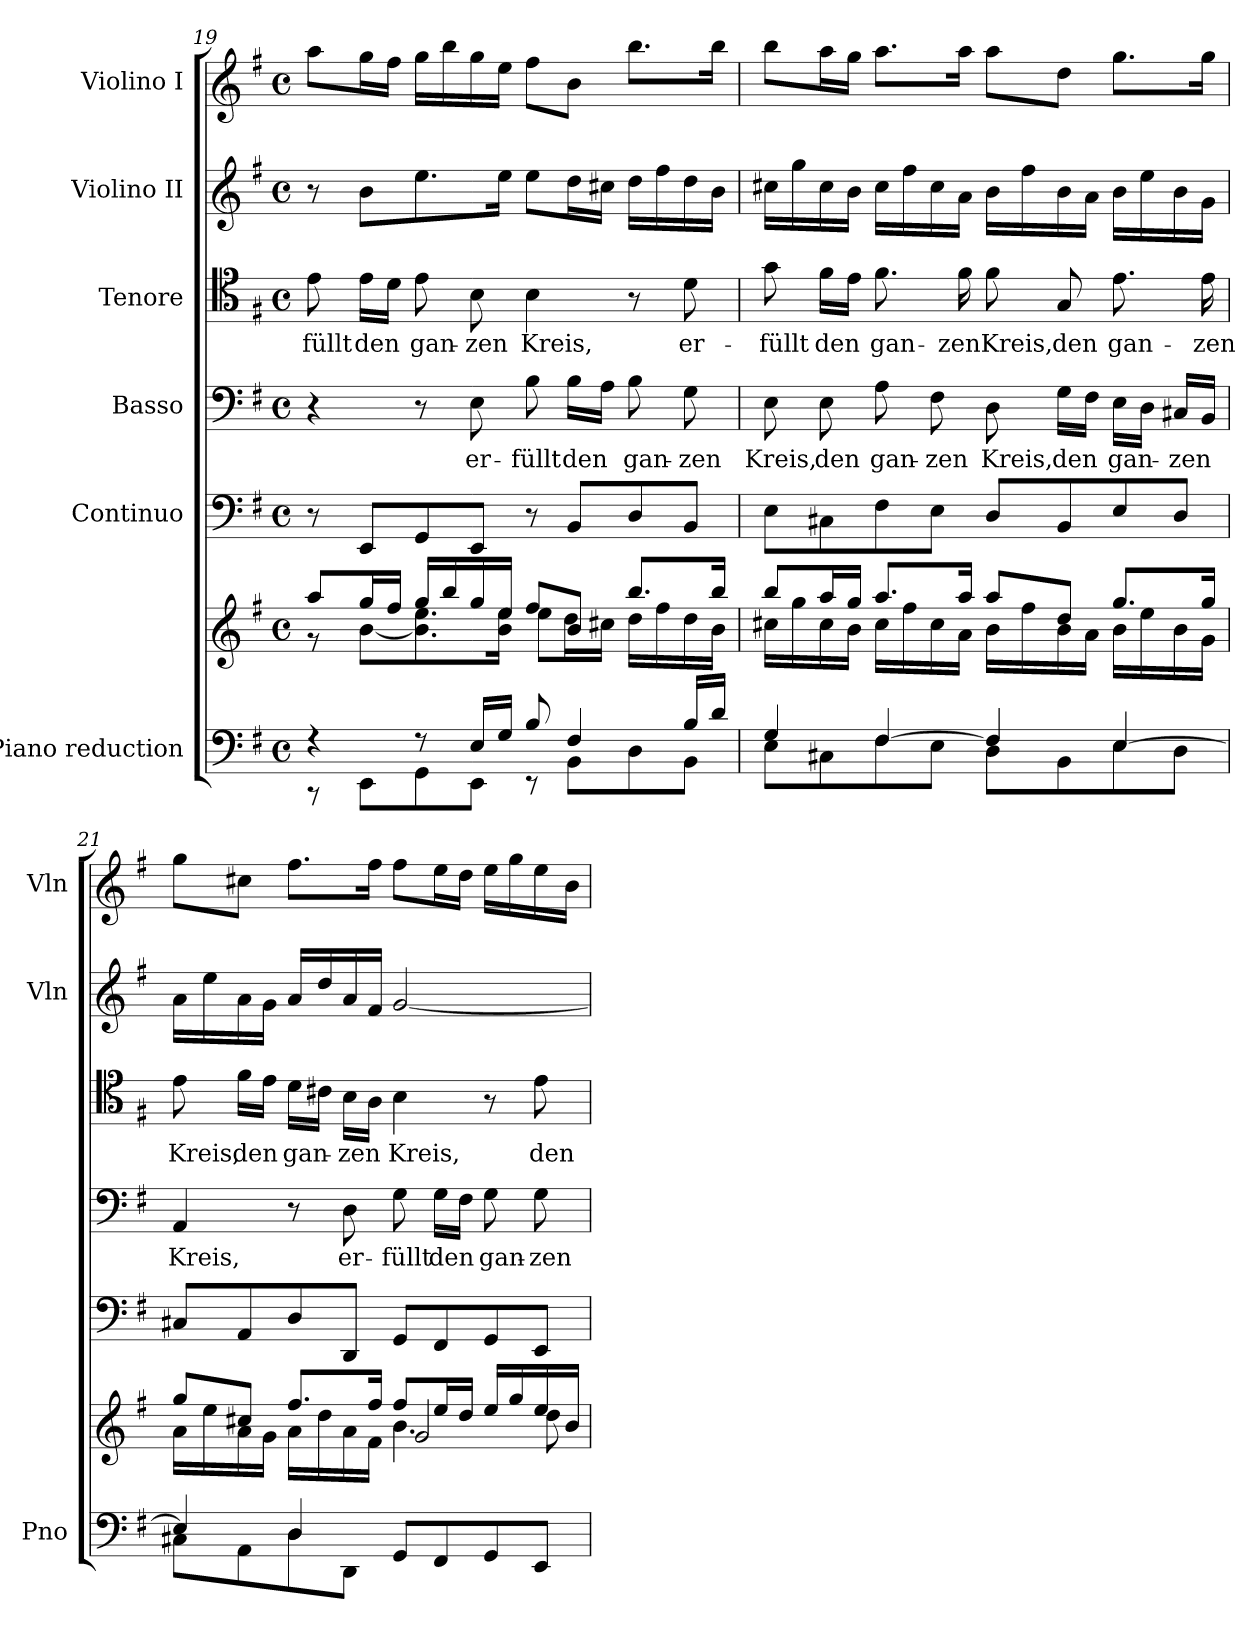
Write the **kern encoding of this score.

**kern	**kern	**kern	**kern	**text	**kern	**text	**kern	**dynam	**kern
*part6	*part6	*part5	*part4	*part4	*part3	*part3	*part2	*part2	*part1
*staff7	*staff6	*staff5	*staff4	*staff4	*staff3	*staff3	*staff2	*staff2	*staff1
*I"Piano reduction	*	*I"Continuo	*I"Basso	*	*I"Tenore	*	*I"Violino II	*	*I"Violino I
*I'Pno	*	*	*	*	*	*	*I'Vln	*	*I'Vln
!!LO:PB:g=z
*clefF4	*clefG2	*clefF4	*clefF4	*	*clefC4	*	*clefG2	*	*clefG2
*k[f#]	*k[f#]	*k[f#]	*k[f#]	*	*k[f#]	*	*k[f#]	*	*k[f#]
*M4/4	*M4/4	*M4/4	*M4/4	*	*M4/4	*	*M4/4	*	*M4/4
*met(c)	*met(c)	*met(c)	*met(c)	*	*met(c)	*	*met(c)	*	*met(c)
=19	=19	=19	=19	=19	=19	=19	=19	=19	=19
*^	*^	*	*	*	*	*	*	*	*
!	!	!	!	!	!	!	!	!LO:LY:b	!	!	!
4r	8r	8aa/L	8r	8r	4r	.	8e\	-füllt	8r	.	8aa\L
!	!	!	!	!	!	!	!	!LO:LY:b	!	!LO:DY:b	!
.	8EE\L	16gg/L	[8b\L	8EE/L	.	.	16e\LL	den	8b\L	other-dynamics	16gg\L
.	.	16ff#/JJ	.	.	.	.	16d\JJ	.	.	.	16ff#\JJ
!	!	!	!	!	!	!	!	!LO:LY:b	!	!	!
8r	8GG\	16gg/LL	8.b\] 8.ee\	8GG/	8r	.	8e\	gan-	8.ee\	.	16gg\LL
.	.	16bb/	.	.	.	.	.	.	.	.	16bb\
!	!	!	!	!	!	!LO:LY:b	!	!LO:LY:b	!	!	!
16E/LL	8EE\J	16gg/	.	8EE/J	8E\	er-	8B\	-zen	.	.	16gg\
16G/JJ	.	16ee/JJ	16b\ 16ee\Jk	.	.	.	.	.	16ee\Jk	.	16ee\JJ
!	!	!	!	!	!	!LO:LY:b	!	!LO:LY:b	!	!	!
8B/	8r	8ff#/L	8ee\L	8r	8B\	-füllt	4B\	Kreis,	8ee\L	.	8ff#\L
!	!	!	!	!	!	!LO:LY:b	!	!	!	!	!
4F#/	8BB\L	8b/J	16dd\L	8BB/L	16B\LL	den	.	.	16dd\L	.	8b\J
.	.	.	16cc#X\JJ	.	16A\JJ	.	.	.	16cc#X\JJ	.	.
!	!	!	!	!	!	!LO:LY:b	!	!	!	!	!
.	8D\	8.bb/L	16dd\LL	8D/	8B\	gan-	8r	.	16dd\LL	.	8.bb\L
.	.	.	16ff#\	.	.	.	.	.	16ff#\	.	.
!	!	!	!	!	!	!LO:LY:b	!	!LO:LY:b	!	!	!
16B/LL	8BB\J	.	16dd\	8BB/J	8G\	-zen	8d\	er-	16dd\	.	.
16d/JJ	.	16bb/Jk	16b\JJ	.	.	.	.	.	16b\JJ	.	16bb\Jk
=20	=20	=20	=20	=20	=20	=20	=20	=20	=20	=20	=20
!	!	!	!	!	!	!LO:LY:b	!	!LO:LY:b	!	!	!
4G/	8E\L	8bb/L	16cc#X\LL	8E\L	8E\	Kreis,	8g\	-füllt	16cc#X\LL	.	8bb\L
.	.	.	16gg\	.	.	.	.	.	16gg\	.	.
!	!	!	!	!	!	!LO:LY:b	!	!LO:LY:b	!	!	!
.	8C#X\	16aa/L	16cc#\	8C#X\	8E\	den	16f#\LL	den	16cc#\	.	16aa\L
.	.	16gg/JJ	16b\JJ	.	.	.	16e\JJ	.	16b\JJ	.	16gg\JJ
!	!	!	!	!	!	!LO:LY:b	!	!LO:LY:b	!	!	!
[4F#/	8F#\	8.aa/L	16cc#\LL	8F#\	8A\	gan-	8.f#\	gan-	16cc#\LL	.	8.aa\L
.	.	.	16ff#\	.	.	.	.	.	16ff#\	.	.
!	!	!	!	!	!	!LO:LY:b	!	!	!	!	!
.	8E\J	.	16cc#\	8E\J	8F#\	-zen	.	.	16cc#\	.	.
!	!	!	!	!	!	!	!	!LO:LY:b	!	!	!
.	.	16aa/Jk	16a\JJ	.	.	.	16f#\	-zen	16a\JJ	.	16aa\Jk
!	!	!	!	!	!	!LO:LY:b	!	!LO:LY:b	!	!	!
4F#/]	8D\L	8aa/L	16b\LL	8D/L	8D\	Kreis,	8f#\	Kreis,	16b\LL	.	8aa\L
.	.	.	16ff#\	.	.	.	.	.	16ff#\	.	.
!	!	!	!	!	!	!LO:LY:b	!	!LO:LY:b	!	!	!
.	8BB\	8dd/J	16b\	8BB/	16G\LL	den	8G/	den	16b\	.	8dd\J
.	.	.	16a\JJ	.	16F#\JJ	.	.	.	16a\JJ	.	.
!	!	!	!	!	!	!LO:LY:b	!	!LO:LY:b	!	!	!
[4E/	8E\	8.gg/L	16b\LL	8E/	16E\LL	gan-	8.e\	gan-	16b\LL	.	8.gg\L
.	.	.	16ee\	.	16D\JJ	.	.	.	16ee\	.	.
!	!	!	!	!	!	!LO:LY:b	!	!	!	!	!
.	8D\J	.	16b\	8D/J	16C#X/LL	-zen	.	.	16b\	.	.
!	!	!	!	!	!	!	!	!LO:LY:b	!	!	!
.	.	16gg/Jk	16g\JJ	.	16BB/JJ	.	16e\	-zen	16g\JJ	.	16gg\Jk
=21	=21	=21	=21	=21	=21	=21	=21	=21	=21	=21	=21
*	*	*	*^	*	*	*	*	*	*	*	*
!	!	!	!	!	!	!	!LO:LY:b	!	!LO:LY:b	!	!	!
4E/]	8C#X\L	8gg/L	16a\LL	2ryy	8C#X/L	4AA/	Kreis,	8e\	Kreis,	16a\LL	.	8gg\L
.	.	.	16ee\	.	.	.	.	.	.	16ee\	.	.
!	!	!	!	!	!	!	!	!	!LO:LY:b	!	!	!
.	8AA\	8cc#X/J	16a\	.	8AA/	.	.	16f#\LL	den	16a\	.	8cc#X\J
.	.	.	16g\JJ	.	.	.	.	16e\JJ	.	16g\JJ	.	.
!	!	!	!	!	!	!	!	!	!LO:LY:b	!	!	!
4D/	8D\	8.ff#/L	16a\LL	.	8D/	8r	.	16d\LL	gan-	16a/LL	.	8.ff#\L
.	.	.	16dd\	.	.	.	.	16c#X\JJ	.	16dd/	.	.
!	!	!	!	!	!	!	!LO:LY:b	!	!LO:LY:b	!	!	!
.	8DD\J	.	16a\	.	8DD/J	8D\	er-	16B\LL	-zen	16a/	.	.
.	.	16ff#/Jk	16f#\JJ	.	.	.	.	16A\JJ	.	16f#/JJ	.	16ff#\Jk
!	!	!	!	!	!	!	!LO:LY:b	!	!LO:LY:b	!	!	!
2ryy	8GG/L	8ff#/L	4.b\	2g/	8GG/L	8G\	-füllt	4B\	Kreis,	[2g/	.	8ff#\L
!	!	!	!	!	!	!	!LO:LY:b	!	!	!	!	!
.	8FF#/	16ee/L	.	.	8FF#/	16G\LL	den	.	.	.	.	16ee\L
.	.	16dd/JJ	.	.	.	16F#\JJ	.	.	.	.	.	16dd\JJ
!	!	!	!	!	!	!	!LO:LY:b	!	!	!	!	!
.	8GG/	16ee/LL	.	.	8GG/	8G\	gan-	8r	.	.	.	16ee\LL
.	.	16gg/	.	.	.	.	.	.	.	.	.	16gg\
!	!	!	!	!	!	!	!LO:LY:b	!	!LO:LY:b	!	!	!
.	8EE/J	16ee/	8dd\	.	8EE/J	8G\	-zen	8e\	den	.	.	16ee\
.	.	16b/JJ	.	.	.	.	.	.	.	.	.	16b\JJ
*v	*v	*	*	*	*	*	*	*	*	*	*	*
*	*v	*v	*v	*	*	*	*	*	*	*	*
=	=	=	=	=	=	=	=	=	=
*-	*-	*-	*-	*-	*-	*-	*-	*-	*-
